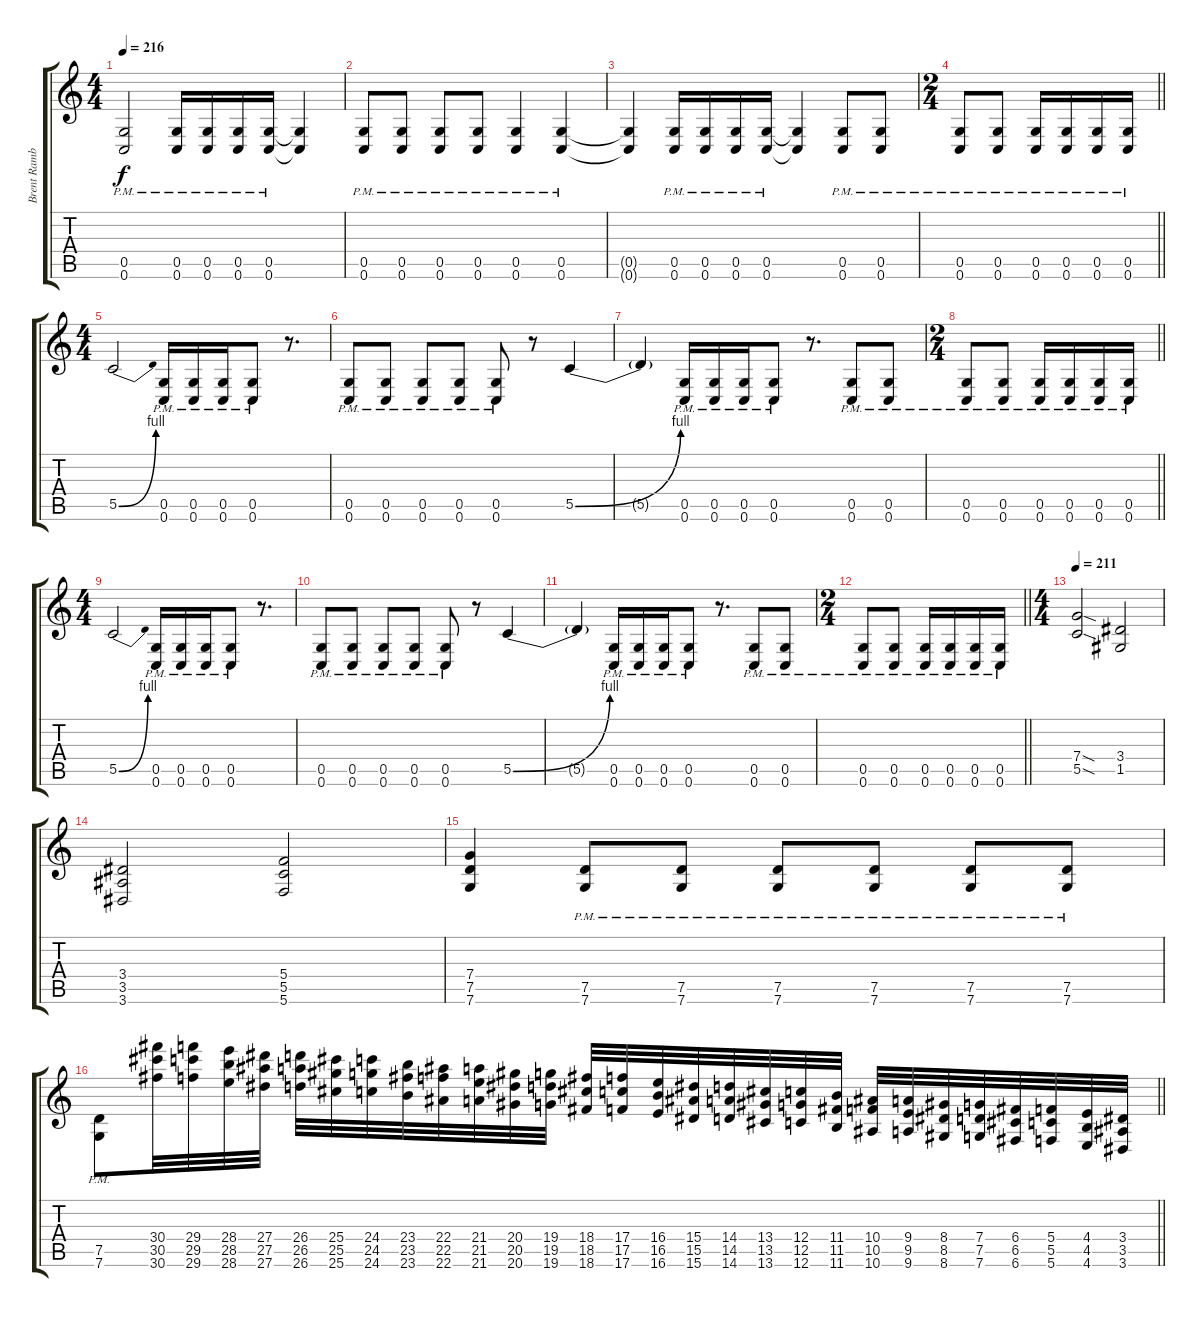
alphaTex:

\track ("Brent Rambler" "Brent Ramb") {instrument distortionguitar}
\staff {score tabs}
\tuning (D4 A3 F3 C3 G2 C2) {hide}
\ts (4 4)
\section ("" "")
\tempo 216
\clef g2
\ks c
(0.5{pm} 0.6{pm}).2{dy f} (0.5{pm} 0.6{pm}).16 (0.5{pm} 0.6{pm}).16 (0.5{pm} 0.6{pm}).16 (0.5{pm} 0.6{pm}).16 (0.5{t} 0.6{t}).4 |
(0.5{pm} 0.6{pm}).8 (0.5{pm} 0.6{pm}).8 (0.5{pm} 0.6{pm}).8 (0.5{pm} 0.6{pm}).8 (0.5{pm} 0.6{pm}).4 (0.5{pm} 0.6{pm}).4 |
(0.5{t} 0.6{t}).4 (0.5{pm} 0.6{pm}).16 (0.5{pm} 0.6{pm}).16 (0.5{pm} 0.6{pm}).16 (0.5{pm} 0.6{pm}).16 (0.5{t} 0.6{t}).4 (0.5{pm} 0.6{pm}).8 (0.5{pm} 0.6{pm}).8 |
\ts (2 4)
\barLineRight lightlight
(0.5{pm} 0.6{pm}).8 (0.5{pm} 0.6{pm}).8 (0.5{pm} 0.6{pm}).16 (0.5{pm} 0.6{pm}).16 (0.5{pm} 0.6{pm}).16 (0.5{pm} 0.6{pm}).16 |
\ts (4 4)
\section ("" "")
5.5{be (bend 0 0 60 4)}.2 (0.5{pm} 0.6{pm}).16 (0.5{pm} 0.6{pm}).16 (0.5{pm} 0.6{pm}).16 (0.5{pm} 0.6{pm}).8 r.8{d} |
(0.5{pm} 0.6{pm}).8 (0.5{pm} 0.6{pm}).8 (0.5{pm} 0.6{pm}).8 (0.5{pm} 0.6{pm}).8 (0.5{pm} 0.6{pm}).8 r.8 5.5{be (bend 0 0 60 4)}.4 |
5.5{t}.4 (0.5{pm} 0.6{pm}).16 (0.5{pm} 0.6{pm}).16 (0.5{pm} 0.6{pm}).16 (0.5{pm} 0.6{pm}).8 r.8{d} (0.5{pm} 0.6{pm}).8 (0.5{pm} 0.6{pm}).8 |
\ts (2 4)
\barLineRight lightlight
(0.5{pm} 0.6{pm}).8 (0.5{pm} 0.6{pm}).8 (0.5{pm} 0.6{pm}).16 (0.5{pm} 0.6{pm}).16 (0.5{pm} 0.6{pm}).16 (0.5{pm} 0.6{pm}).16 |
\ts (4 4)
\section ("" "")
5.5{be (bend 0 0 60 4)}.2 (0.5{pm} 0.6{pm}).16 (0.5{pm} 0.6{pm}).16 (0.5{pm} 0.6{pm}).16 (0.5{pm} 0.6{pm}).8 r.8{d} |
(0.5{pm} 0.6{pm}).8 (0.5{pm} 0.6{pm}).8 (0.5{pm} 0.6{pm}).8 (0.5{pm} 0.6{pm}).8 (0.5{pm} 0.6{pm}).8 r.8 5.5{be (bend 0 0 60 4)}.4 |
5.5{t}.4 (0.5{pm} 0.6{pm}).16 (0.5{pm} 0.6{pm}).16 (0.5{pm} 0.6{pm}).16 (0.5{pm} 0.6{pm}).8 r.8{d} (0.5{pm} 0.6{pm}).8 (0.5{pm} 0.6{pm}).8 |
\ts (2 4)
\barLineRight lightlight
(0.5{pm} 0.6{pm}).8 (0.5{pm} 0.6{pm}).8 (0.5{pm} 0.6{pm}).16 (0.5{pm} 0.6{pm}).16 (0.5{pm} 0.6{pm}).16 (0.5{pm} 0.6{pm}).16 |
\ts (4 4)
\section ("" "")
\tempo 211
(7.4{sod} 5.5{sod}).2 (3.4 1.5).2 |
(3.4 3.5 3.6).2 (5.4 5.5 5.6).2 |
(7.4 7.5 7.6).4 (7.5{pm} 7.6{pm}).8 (7.5{pm} 7.6{pm}).8 (7.5{pm} 7.6{pm}).8 (7.5{pm} 7.6{pm}).8 (7.5{pm} 7.6{pm}).8 (7.5{pm} 7.6{pm}).8 |
\barLineRight lightlight
(7.5{pm} 7.6{pm}).8 (30.4 30.5 30.6).32{instrument guitarfretnoise} (29.4 29.5 29.6).32 (28.4 28.5 28.6).32 (27.4 27.5 27.6).32 (26.4 26.5 26.6).32 (25.4 25.5 25.6).32 (24.4 24.5 24.6).32 (23.4 23.5 23.6).32 (22.4 22.5 22.6).32 (21.4 21.5 21.6).32 (20.4 20.5 20.6).32 (19.4 19.5 19.6).32 (18.4 18.5 18.6).32 (17.4 17.5 17.6).32 (16.4 16.5 16.6).32 (15.4 15.5 15.6).32 (14.4 14.5 14.6).32 (13.4 13.5 13.6).32 (12.4 12.5 12.6).32 (11.4 11.5 11.6).32 (10.4 10.5 10.6).32 (9.4 9.5 9.6).32 (8.4 8.5 8.6).32 (7.4 7.5 7.6).32 (6.4 6.5 6.6).32 (5.4 5.5 5.6).32 (4.4 4.5 4.6).32 (3.4 3.5 3.6).32
